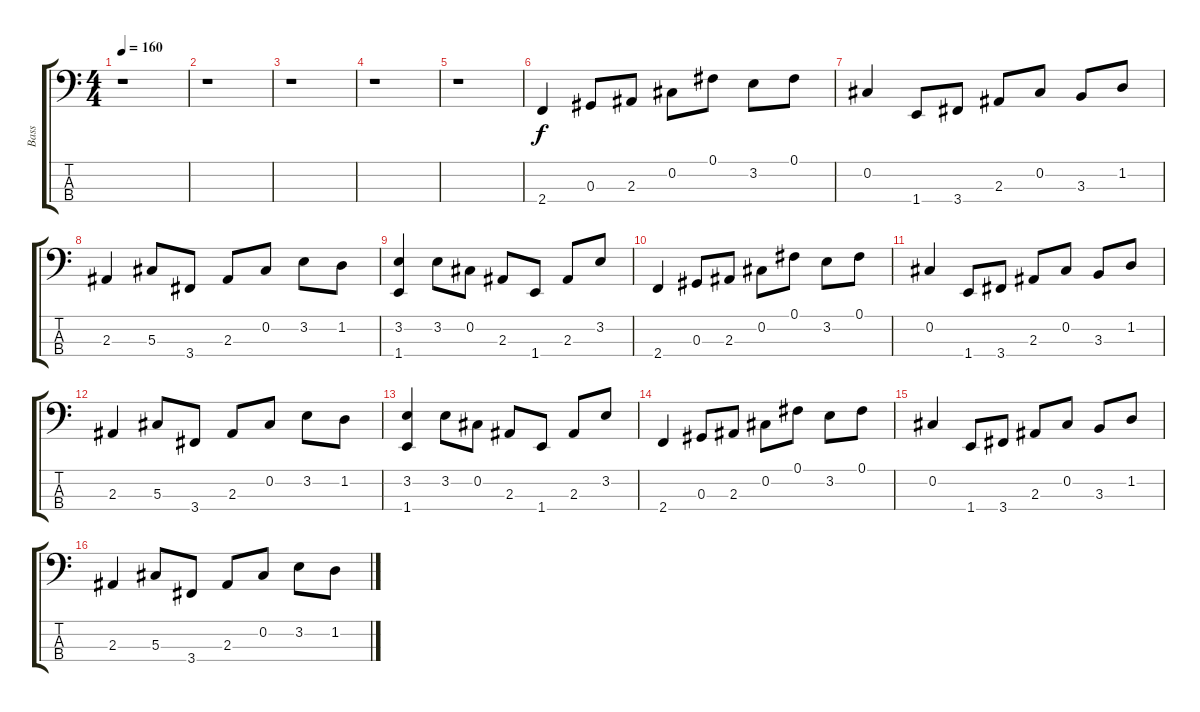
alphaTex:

\track ("Bass" "Bass") {instrument electricbassfinger}
\staff {score tabs}
\tuning (Gb2 Db2 Ab1 Eb1) {hide}
\ts (4 4)
\tempo 160
\clef f4
\ks c
r.1{dy f instrument electricbassfinger} |
r.1 |
r.1 |
r.1 |
r.1 |
2.4.4 0.3.8 2.3.8 0.2.8 0.1.8 3.2.8 0.1.8 |
0.2.4 1.4.8 3.4.8 2.3.8 0.2.8 3.3.8 1.2.8 |
2.3.4 5.3.8 3.4.8 2.3.8 0.2.8 3.2.8 1.2.8 |
(3.2 1.4).4 3.2.8 0.2.8 2.3.8 1.4.8 2.3.8 3.2.8 |
2.4.4 0.3.8 2.3.8 0.2.8 0.1.8 3.2.8 0.1.8 |
0.2.4 1.4.8 3.4.8 2.3.8 0.2.8 3.3.8 1.2.8 |
2.3.4 5.3.8 3.4.8 2.3.8 0.2.8 3.2.8 1.2.8 |
(3.2 1.4).4 3.2.8 0.2.8 2.3.8 1.4.8 2.3.8 3.2.8 |
2.4.4 0.3.8 2.3.8 0.2.8 0.1.8 3.2.8 0.1.8 |
0.2.4 1.4.8 3.4.8 2.3.8 0.2.8 3.3.8 1.2.8 |
2.3.4 5.3.8 3.4.8 2.3.8 0.2.8 3.2.8 1.2.8
